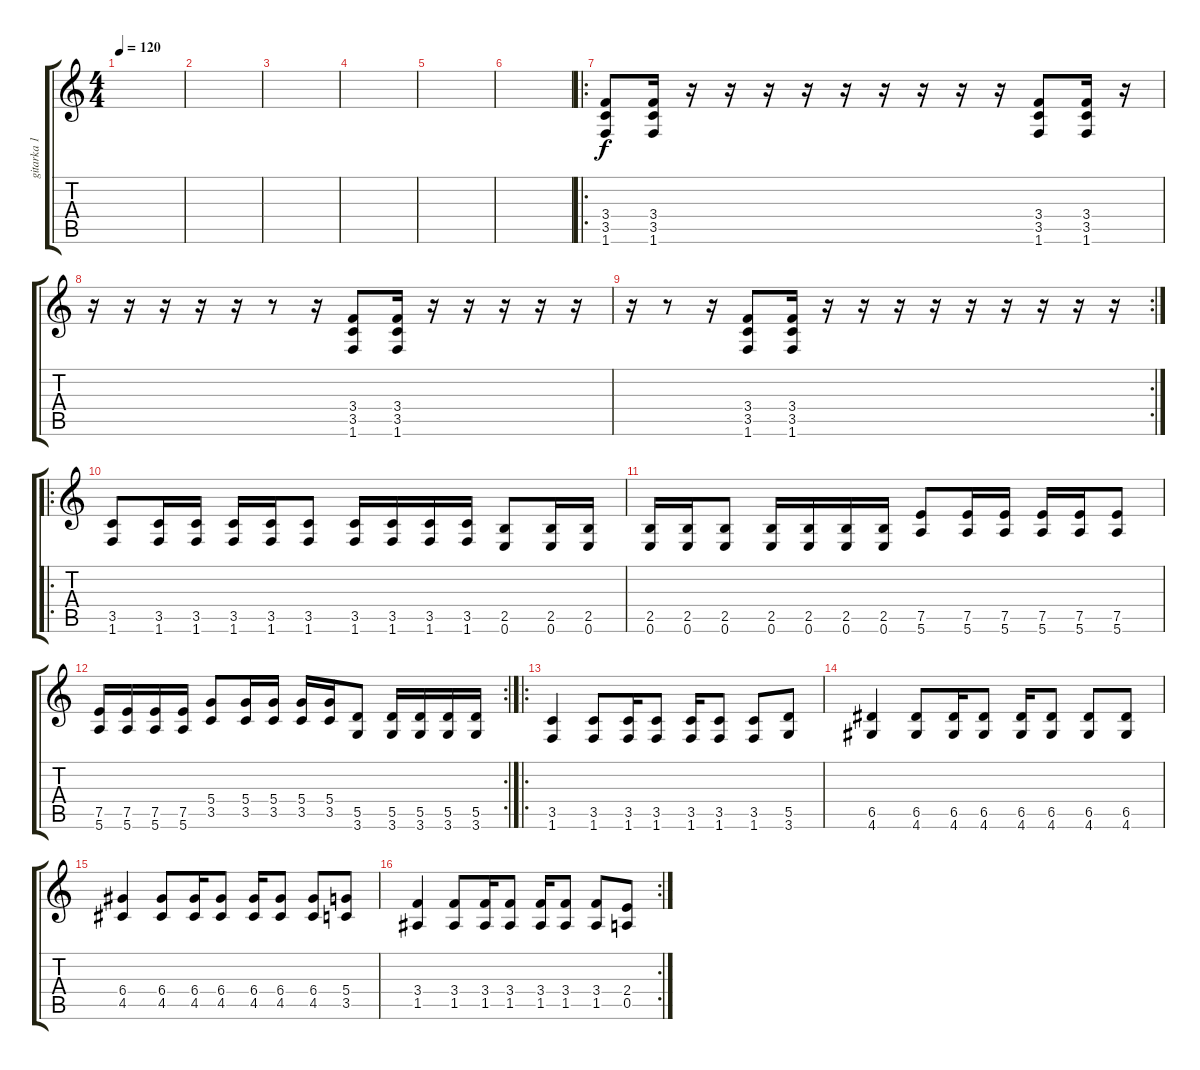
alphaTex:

\track ("gitarka 1" "gitarka 1") {instrument distortionguitar}
\staff {score tabs}
\tuning (E4 B3 G3 D3 A2 E2) {hide}
\ts (4 4)
\tempo 120
\clef g2
\ks c
|
|
|
|
|
|
\ro
(3.4 3.5 1.6).8 (3.4 3.5 1.6).16 r.16 r.16 r.16 r.16 r.16 r.16 r.16 r.16 r.16 (3.4 3.5 1.6).8 (3.4 3.5 1.6).16 r.16 |
r.16 r.16 r.16 r.16 r.16 r.8 r.16 (3.4 3.5 1.6).8 (3.4 3.5 1.6).16 r.16 r.16 r.16 r.16 r.16 |
\rc 2
r.16 r.8 r.16 (3.4 3.5 1.6).8 (3.4 3.5 1.6).16 r.16 r.16 r.16 r.16 r.16 r.16 r.16 r.16 r.16 |
\ro
(3.5 1.6).8 (3.5 1.6).16 (3.5 1.6).16 (3.5 1.6).16 (3.5 1.6).16 (3.5 1.6).8 (3.5 1.6).16 (3.5 1.6).16 (3.5 1.6).16 (3.5 1.6).16 (2.5 0.6).8 (2.5 0.6).16 (2.5 0.6).16 |
(2.5 0.6).16 (2.5 0.6).16 (2.5 0.6).8 (2.5 0.6).16 (2.5 0.6).16 (2.5 0.6).16 (2.5 0.6).16 (7.5 5.6).8 (7.5 5.6).16 (7.5 5.6).16 (7.5 5.6).16 (7.5 5.6).16 (7.5 5.6).8 |
\rc 2
(7.5 5.6).16 (7.5 5.6).16 (7.5 5.6).16 (7.5 5.6).16 (5.4 3.5).8 (5.4 3.5).16 (5.4 3.5).16 (5.4 3.5).16 (5.4 3.5).16 (5.5 3.6).8 (5.5 3.6).16 (5.5 3.6).16 (5.5 3.6).16 (5.5 3.6).16 |
\ro
(3.5 1.6).4 (3.5 1.6).8 (3.5 1.6).16 (3.5 1.6).8 (3.5 1.6).16 (3.5 1.6).8 (3.5 1.6).8 (5.5 3.6).8 |
(6.5 4.6).4 (6.5 4.6).8 (6.5 4.6).16 (6.5 4.6).8 (6.5 4.6).16 (6.5 4.6).8 (6.5 4.6).8 (6.5 4.6).8 |
(6.4 4.5).4 (6.4 4.5).8 (6.4 4.5).16 (6.4 4.5).8 (6.4 4.5).16 (6.4 4.5).8 (6.4 4.5).8 (5.4 3.5).8 |
\rc 2
(3.4 1.5).4 (3.4 1.5).8 (3.4 1.5).16 (3.4 1.5).8 (3.4 1.5).16 (3.4 1.5).8 (3.4 1.5).8 (2.4 0.5).8
